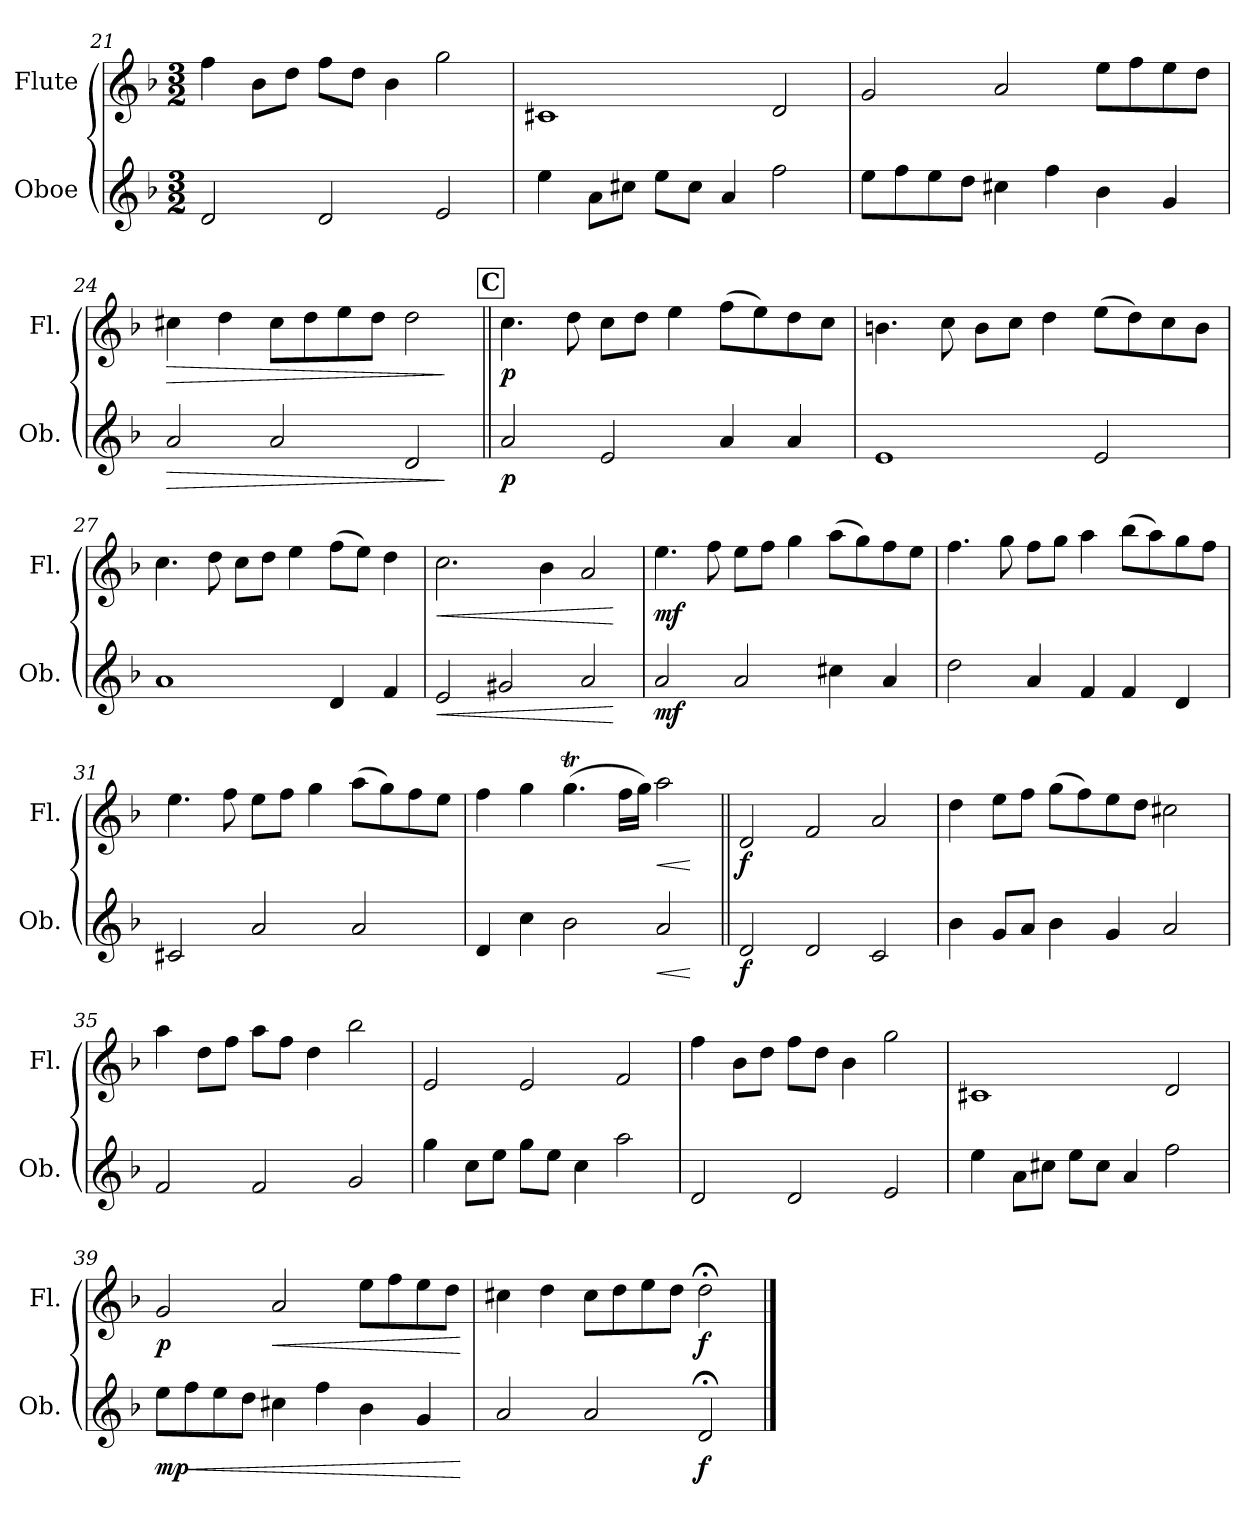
**kern	**dynam	**kern	**dynam
*part2	*part2	*part1	*part1
*staff2	*staff2	*staff1	*staff1
*I"Oboe	*	*I"Flute	*
*I'Ob.	*	*I'Fl.	*
*clefG2	*	*clefG2	*
*k[b-]	*	*k[b-]	*
*M3/2	*	*M3/2	*
=21	=21	=21	=21
2d/	.	4ff\	.
.	.	8b-\L	.
.	.	8dd\J	.
2d/	.	8ff\L	.
.	.	8dd\J	.
.	.	4b-\	.
2e/	.	2gg\	.
=22	=22	=22	=22
4ee\	.	1c#X	.
8a\L	.	.	.
8cc#X\J	.	.	.
8ee\L	.	.	.
8cc#\J	.	.	.
4a/	.	.	.
2ff\	.	2d/	.
=23	=23	=23	=23
8ee\L	.	2g/	.
8ff\	.	.	.
8ee\	.	.	.
8dd\J	.	.	.
4cc#X\	.	2a/	.
4ff\	.	.	.
4b-\	.	8ee\L	.
.	.	8ff\	.
4g/	.	8ee\	.
.	.	8dd\J	.
=24	=24	=24	=24
!	!LO:HP:b	!	!LO:HP:b
2a/	>	4cc#X\	>
.	.	4dd\	.
2a/	.	8cc#\L	.
.	.	8dd\	.
.	.	8ee\	.
.	.	8dd\J	.
2d/	.	2dd\	.
.	]	.	]
!!LO:PB:g=z
!!LO:REH:place=s1:a:B:fs=14:t=C
=25||	=25||	=25||	=25||
!	!LO:DY:b	!	!LO:DY:b
2a/	p	4.cc\	p
.	.	8dd\	.
2e/	.	8cc\L	.
.	.	8dd\J	.
.	.	4ee\	.
4a/	.	(8ff\L	.
.	.	8ee\)	.
4a/	.	8dd\	.
.	.	8cc\J	.
=26	=26	=26	=26
1e	.	4.bn\	.
.	.	8cc\	.
.	.	8b\L	.
.	.	8cc\J	.
.	.	4dd\	.
2e/	.	(8ee\L	.
.	.	8dd\)	.
.	.	8cc\	.
.	.	8b\J	.
=27	=27	=27	=27
1a	.	4.cc\	.
.	.	8dd\	.
.	.	8cc\L	.
.	.	8dd\J	.
.	.	4ee\	.
4d/	.	(8ff\L	.
.	.	8ee\J)	.
4f/	.	4dd\	.
=28	=28	=28	=28
!	!LO:HP:b	!	!LO:HP:b
2e/	<	2.cc\	<
2g#X/	.	.	.
.	.	4b-\	.
2a/	.	2a/	.
.	[	.	[
=29	=29	=29	=29
!	!LO:DY:b	!	!LO:DY:b
2a/	mf	4.ee\	mf
.	.	8ff\	.
2a/	.	8ee\L	.
.	.	8ff\J	.
.	.	4gg\	.
4cc#X\	.	(8aa\L	.
.	.	8gg\)	.
4a/	.	8ff\	.
.	.	8ee\J	.
!!LO:LB:g=z
=30	=30	=30	=30
2dd\	.	4.ff\	.
.	.	8gg\	.
4a/	.	8ff\L	.
.	.	8gg\J	.
4f/	.	4aa\	.
4f/	.	(8bb-\L	.
.	.	8aa\)	.
4d/	.	8gg\	.
.	.	8ff\J	.
=31	=31	=31	=31
2c#X/	.	4.ee\	.
.	.	8ff\	.
2a/	.	8ee\L	.
.	.	8ff\J	.
.	.	4gg\	.
2a/	.	(8aa\L	.
.	.	8gg\)	.
.	.	8ff\	.
.	.	8ee\J	.
=32	=32	=32	=32
4d/	.	4ff\	.
4cc\	.	4gg\	.
2b-\	.	(4.ggT\	.
.	.	16ff\LL	.
.	.	16gg\JJ)	.
!	!LO:HP:b	!	!LO:HP:b
2a/	<	2aa\	<
.	[	.	[
=33||	=33||	=33||	=33||
!	!LO:DY:b	!	!LO:DY:b
2d/	f	2d/	f
2d/	.	2f/	.
2c/	.	2a/	.
=34	=34	=34	=34
4b-\	.	4dd\	.
8g/L	.	8ee\L	.
8a/J	.	8ff\J	.
4b-\	.	(8gg\L	.
.	.	8ff\)	.
4g/	.	8ee\	.
.	.	8dd\J	.
2a/	.	2cc#X\	.
!!LO:LB:g=z
=35	=35	=35	=35
2f/	.	4aa\	.
.	.	8dd\L	.
.	.	8ff\J	.
2f/	.	8aa\L	.
.	.	8ff\J	.
.	.	4dd\	.
2g/	.	2bb-\	.
=36	=36	=36	=36
4gg\	.	2e/	.
8cc\L	.	.	.
8ee\J	.	.	.
8gg\L	.	2e/	.
8ee\J	.	.	.
4cc\	.	.	.
2aa\	.	2f/	.
=37	=37	=37	=37
2d/	.	4ff\	.
.	.	8b-\L	.
.	.	8dd\J	.
2d/	.	8ff\L	.
.	.	8dd\J	.
.	.	4b-\	.
2e/	.	2gg\	.
=38	=38	=38	=38
4ee\	.	1c#X	.
8a\L	.	.	.
8cc#X\J	.	.	.
8ee\L	.	.	.
8cc#\J	.	.	.
4a/	.	.	.
2ff\	.	2d/	.
=39	=39	=39	=39
!	!LO:DY:b	!	!LO:DY:b
8ee\L	mp	2g/	p
!	!LO:HP:b	!	!
8ff\	<	.	.
8ee\	.	.	.
8dd\J	.	.	.
!	!	!	!LO:HP:b
4cc#X\	.	2a/	<
4ff\	.	.	.
4b-\	.	8ee\L	.
.	.	8ff\	.
4g/	.	8ee\	.
.	.	8dd\J	.
.	[	.	[
!!LO:LB:g=z
=40	=40	=40	=40
2a/	.	4cc#X\	.
.	.	4dd\	.
2a/	.	8cc#\L	.
.	.	8dd\	.
.	.	8ee\	.
.	.	8dd\J	.
!	!LO:DY:b	!	!LO:DY:b
2d;</	f	2dd;<\	f
==	==	==	==
*-	*-	*-	*-
